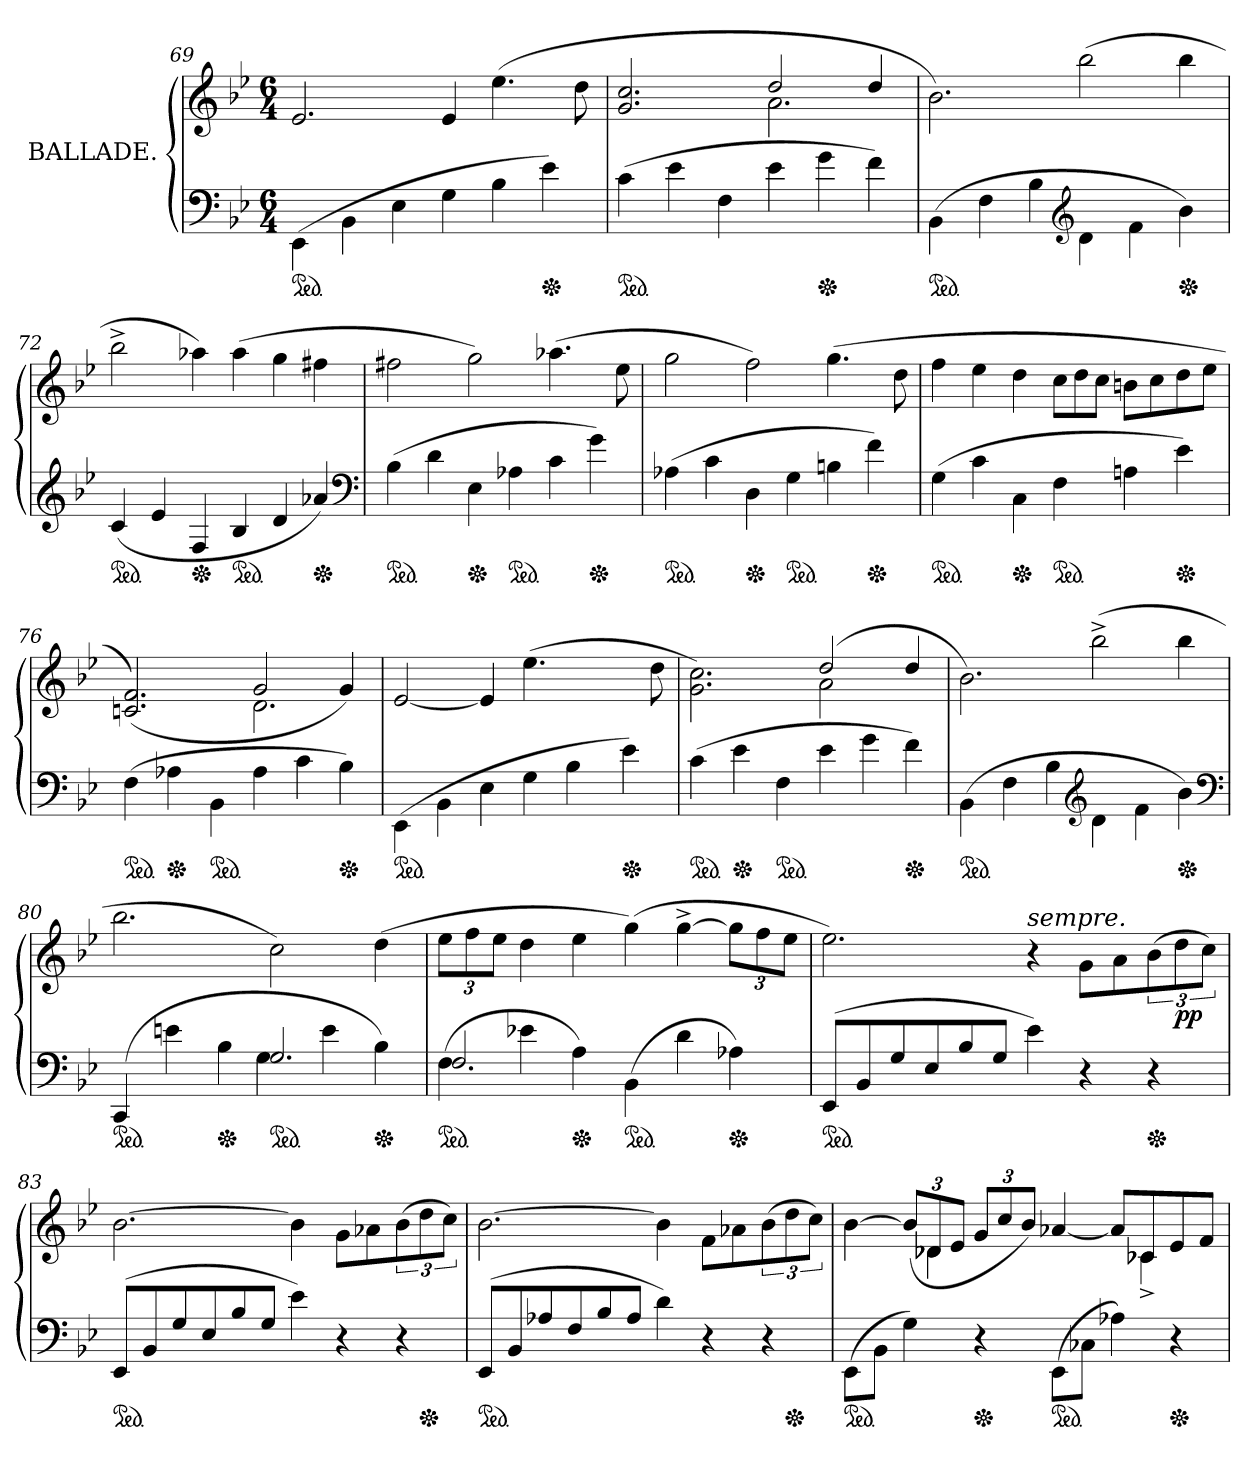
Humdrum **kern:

**kern	**kern	**dynam
*part1	*part1	*part1
*staff2	*staff1	*staff1/2
*I"BALLADE.	*	*
*clefF4	*clefG2	*
*k[b-e-]	*k[b-e-]	*
*g:	*g:	*
*M6/4	*M6/4	*
*ped	*	*
=69	=69	=69
(>4EE-\	2.e-	.
4BB-\	.	.
4E-	.	.
4G	4e-	.
4B-	(>4.ee-	.
*Xped	*	*
4e-)	.	.
.	8dd	.
=70	=70	=70
*	*^	*
*ped	*	*	*
(>4c	2.g 2.cc	2.ryy	.
4e-	.	.	.
4F	.	.	.
4e-	2dd	2.a	.
*Xped	*	*	*
4g	.	.	.
4f)	4dd	.	.
*	*v	*v	*
=71	=71	=71
*ped	*	*
(>4BB-\	2.b-)	.
4F	.	.
4B-	.	.
*clefG2	*	*
4d\	(>2bb-	.
4f\	.	.
*Xped	*	*
4b-)	4bb-	.
=72	=72	=72
*ped	*	*
(<4c	2bb-^<	.
4e-	.	.
*Xped	*	*
4F	4aa-X)	.
*ped	*	*
4B-	(>4aa-	.
4d	4gg	.
*Xped	*	*
4a-X)	4ff#X	.
*clefF4	*	*
=73	=73	=73
*ped	*	*
(>4B-	2ff#X	.
4d	.	.
*Xped	*	*
4E-	2gg)	.
*ped	*	*
4A-X	.	.
4c	(>4.aa-X	.
*Xped	*	*
4g)	.	.
.	8ee-	.
=74	=74	=74
*ped	*	*
(>4A-X	2gg	.
4c	.	.
*Xped	*	*
4D	2ff)	.
*ped	*	*
4G	.	.
4Bn	(>4.gg	.
*Xped	*	*
4f)	.	.
.	8dd	.
=75	=75	=75
*ped	*	*
(>4G	4ff	.
4c	4ee-	.
*Xped	*	*
4C\	4dd	.
*	*Xtuplet	*
*ped	*	*
4F	12ccL	.
.	12dd	.
.	12ccJ	.
4An	8bnL	.
.	8cc	.
*Xped	*	*
4e-)	8dd	.
.	8ee-J	.
=76	=76	=76
*	*^	*
*ped	*	*	*
(>4F	(>2.cn 2.f)	2.ryy	.
*Xped	*	*	*
4A-X	.	.	.
*ped	*	*	*
4BB-\	.	.	.
4A-	2g	2.d	.
4c	.	.	.
*Xped	*	*	*
4B-)	4g)	.	.
*	*v	*v	*
=77	=77	=77
*ped	*	*
(>4EE-\	[2e-	.
4BB-\	.	.
4E-	4e-]	.
4G	(>4.ee-	.
4B-	.	.
.	4ryy	.
*Xped	*	*
4e-)	.	.
.	8dd	.
=78	=78	=78
*	*^	*
*ped	*	*	*
(>4c	2.g\ 2.cc\)	2.ryy	.
*Xped	*	*	*
4e-	.	.	.
*ped	*	*	*
4F	.	.	.
4e-	(>2dd	2a	.
4g	.	.	.
*Xped	*	*	*
4f)	4dd/	4ryy	.
*	*v	*v	*
=79	=79	=79
*ped	*	*
(>4BB-\	2.b-)	.
4F	.	.
4B-	.	.
*clefG2	*	*
4d\	(>2bb-^<	.
4f\	.	.
*Xped	*	*
4b-)	4bb-	.
*clefF4	*	*
=80	=80	=80
*^	*	*
*ped	*	*	*
2.ryy	(>4CC	2.bb-	.
.	4en	.	.
*Xped	*	*	*
.	4B-	.	.
!LO:TX:a:color=crimson:t=⚠	!	!	!
*ped	*	*	*
2.G/	4G\	2cc)	.
.	4e\	.	.
*Xped	*	*	*
.	4B-\)	(>4dd	.
=81	=81	=81	=81
*	*	*tuplet	*
*ped	*	*	*
(>4F\	2.F/	12ee-L	.
.	.	12ff	.
.	.	12ee-J	.
4e-X\	.	4dd	.
*Xped	*	*	*
4A\)	.	4ee-	.
*ped	*	*	*
(>4BB-\	2.ryy	(>4gg)	.
4d\	.	[4gg^<	.
*Xped	*	*	*
4A-X\)	.	12ggL]	.
.	.	12ff	.
.	.	12ee-J	.
*v	*v	*	*
=82	=82	=82
*ped	*	*
(>8EE-L	2.ee-)	.
8BB-	.	.
8G	.	.
8E-	.	.
8B-	.	.
8GJ	.	.
!	!LO:TX:a:i:t=sempre.	!
4e-)	4r	.
4r	8gL	.
.	8a	.
*Xped	*	*
4r	(>12b-	.
.	12dd	pp
.	12ccJ)	.
=83	=83	=83
*ped	*	*
(>8EE-L	[2.b-	.
8BB-	.	.
8G	.	.
8E-	.	.
8B-	.	.
8GJ	.	.
4e-)	4b-]	.
4r	8gL	.
.	8a-X	.
4r	(>12b-	.
*Xped	*	*
.	12dd	.
.	12ccJ)	.
=84	=84	=84
*ped	*	*
(>8EE-L	[2.b-	.
8BB-	.	.
8A-X	.	.
8F	.	.
8B-	.	.
8A-J	.	.
4d)	4b-]	.
4r	8f\L	.
.	8a-X	.
4r	(>12b-	.
*Xped	*	*
.	12dd	.
.	12ccJ)	.
=85	=85	=85
*	*^	*
*ped	*	*	*
(>8EE-\L	[4b-	4ryy	.
8BB-J	.	.	.
*	*	*Xtuplet	*
4G)	(<12b-L]	12ryy	.
.	12d-X	6d-X	.
.	12e-J	.	.
*	*tuplet	*	*
*Xped	*	*	*
4r	12gL	4ryy	.
.	12cc	.	.
.	12b-J)	.	.
*ped	*	*	*
(>8EE-\L	[4a-X	4ryy	.
8C-XJ	.	.	.
4A-X)	8a-L]	8ryy	.
.	8c-X	4c-X^<	.
*Xped	*	*	*
4r	8e-	.	.
.	8fJ	8ryy	.
*	*v	*v	*
=	=	=
*-	*-	*-
